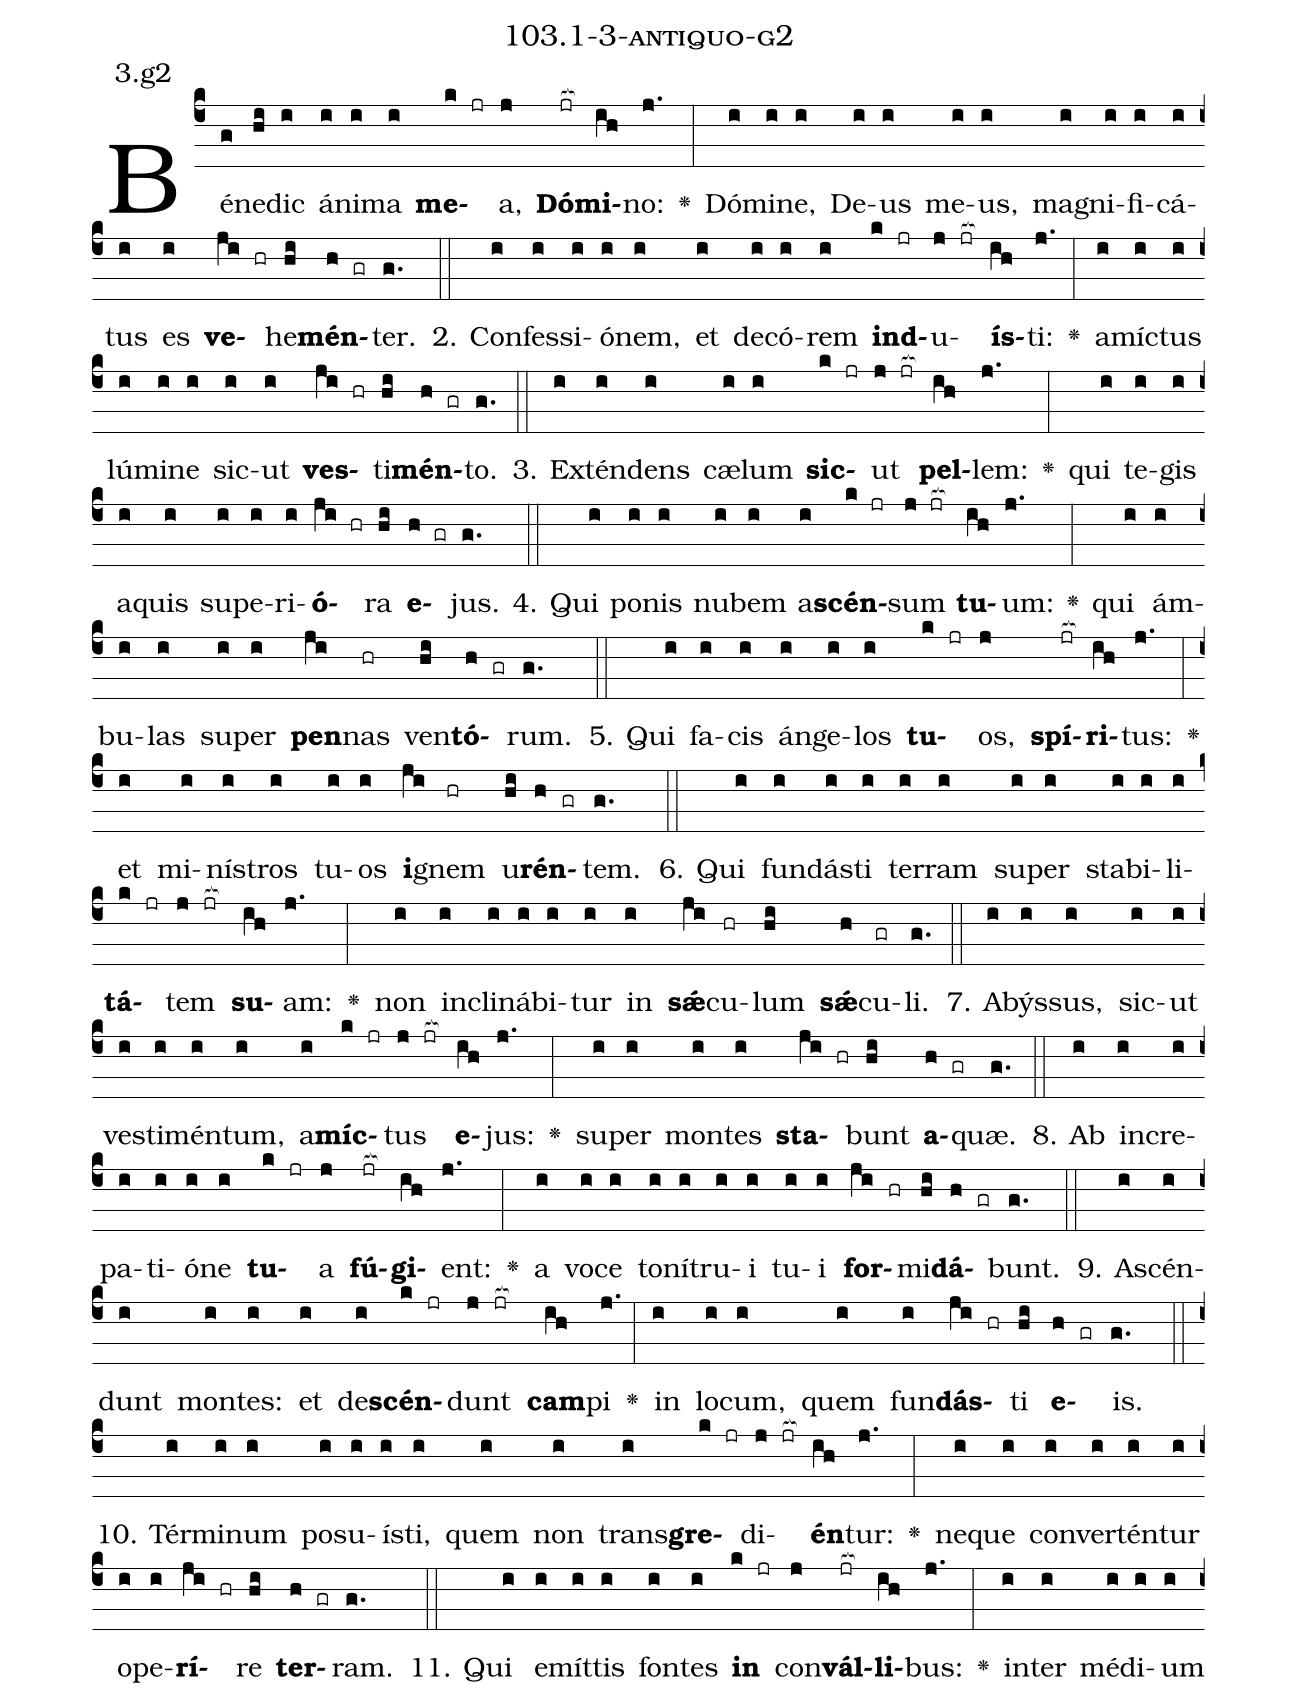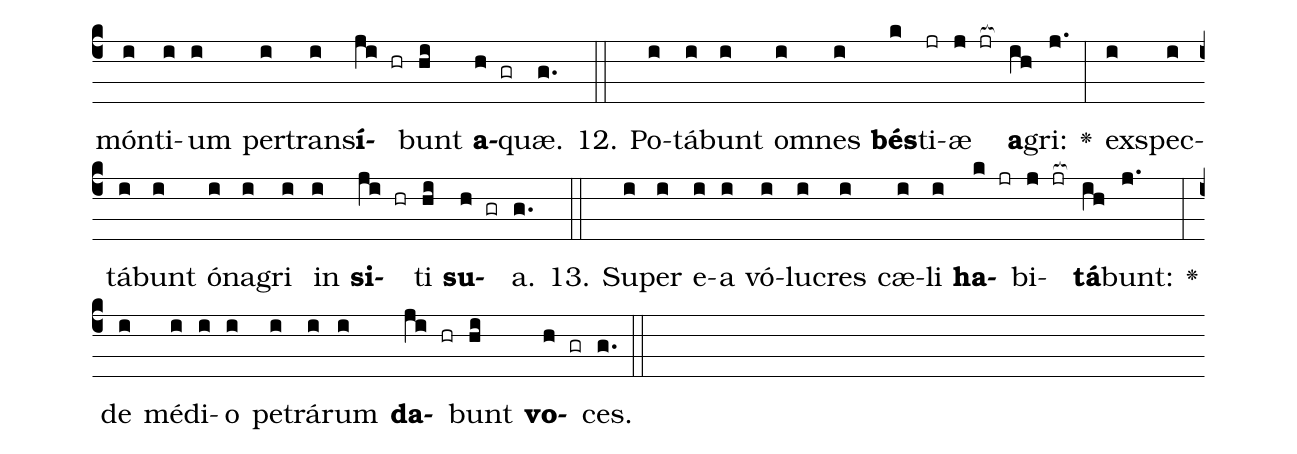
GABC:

name: 103.1-3-antiquo-g2;
annotation: 3.g2;
%%
(c4)Bé(g)ne(hi)dic(i) á(i)ni(i)ma(i) <b>me</b>(k jr)a,(j) <b>Dó</b>(jr[ocb:1{])<b>mi</b>(ih[ocb:0}])no:(j.) <v>\greheightstar</v>(:) Dó(i)mi(i)ne,(i) De(i)us(i) me(i)us,(i) ma(i)gni(i)fi(i)cá(i)tus(i) es(i) <b>ve</b>(ji hr)he(hi)<b>mén</b>(h gr)ter.(g.) (::)
2. Con(i)fes(i)si(i)ó(i)nem,(i) et(i) de(i)có(i)rem(i) <b>ind</b>(k jr)u(j jr[ocb:1{])<b>ís</b>(ih[ocb:0}])ti:(j.) <v>\greheightstar</v>(:) a(i)míc(i)tus(i) lú(i)mi(i)ne(i) sic(i)ut(i) <b>ves</b>(ji hr)ti(hi)<b>mén</b>(h gr)to.(g.) (::)
3. Ex(i)tén(i)dens(i) cæ(i)lum(i) <b>sic</b>(k jr)ut(j jr[ocb:1{]) <b>pel</b>(ih[ocb:0}])lem:(j.) <v>\greheightstar</v>(:) qui(i) te(i)gis(i) a(i)quis(i) su(i)pe(i)ri(i)<b>ó</b>(ji hr)ra(hi) <b>e</b>(h gr)jus.(g.) (::)
4. Qui(i) po(i)nis(i) nu(i)bem(i) a(i)<b>scén</b>(k jr)sum(j jr[ocb:1{]) <b>tu</b>(ih[ocb:0}])um:(j.) <v>\greheightstar</v>(:) qui(i) ám(i)bu(i)las(i) su(i)per(i) <b>pen</b>(ji)nas(hr) ven(hi)<b>tó</b>(h gr)rum.(g.) (::)
5. Qui(i) fa(i)cis(i) án(i)ge(i)los(i) <b>tu</b>(k jr)os,(j) <b>spí</b>(jr[ocb:1{])<b>ri</b>(ih[ocb:0}])tus:(j.) <v>\greheightstar</v>(:) et(i) mi(i)nís(i)tros(i) tu(i)os(i) <b>i</b>(ji)gnem(hr) u(hi)<b>rén</b>(h gr)tem.(g.) (::)
6. Qui(i) fun(i)dás(i)ti(i) ter(i)ram(i) su(i)per(i) sta(i)bi(i)li(i)<b>tá</b>(k jr)tem(j jr[ocb:1{]) <b>su</b>(ih[ocb:0}])am:(j.) <v>\greheightstar</v>(:) non(i) in(i)cli(i)ná(i)bi(i)tur(i) in(i) <b>sǽ</b>(ji)cu(hr)lum(hi) <b>sǽ</b>(h)cu(gr)li.(g.) (::)
7. A(i)býs(i)sus,(i) sic(i)ut(i) ves(i)ti(i)mén(i)tum,(i) a(i)<b>míc</b>(k jr)tus(j jr[ocb:1{]) <b>e</b>(ih[ocb:0}])jus:(j.) <v>\greheightstar</v>(:) su(i)per(i) mon(i)tes(i) <b>sta</b>(ji hr)bunt(hi) <b>a</b>(h gr)quæ.(g.) (::)
8. Ab(i) in(i)cre(i)pa(i)ti(i)ó(i)ne(i) <b>tu</b>(k jr)a(j) <b>fú</b>(jr[ocb:1{])<b>gi</b>(ih[ocb:0}])ent:(j.) <v>\greheightstar</v>(:) a(i) vo(i)ce(i) to(i)ní(i)tru(i)i(i) tu(i)i(i) <b>for</b>(ji hr)mi(hi)<b>dá</b>(h gr)bunt.(g.) (::)
9. A(i)scén(i)dunt(i) mon(i)tes:(i) et(i) de(i)<b>scén</b>(k jr)dunt(j jr[ocb:1{]) <b>cam</b>(ih[ocb:0}])pi(j.) <v>\greheightstar</v>(:) in(i) lo(i)cum,(i) quem(i) fun(i)<b>dás</b>(ji hr)ti(hi) <b>e</b>(h gr)is.(g.) (::)
10. Tér(i)mi(i)num(i) po(i)su(i)ís(i)ti,(i) quem(i) non(i) trans(i)<b>gre</b>(k jr)di(j jr[ocb:1{])<b>én</b>(ih[ocb:0}])tur:(j.) <v>\greheightstar</v>(:) ne(i)que(i) con(i)ver(i)tén(i)tur(i) o(i)pe(i)<b>rí</b>(ji hr)re(hi) <b>ter</b>(h gr)ram.(g.) (::)
11. Qui(i) e(i)mít(i)tis(i) fon(i)tes(i) <b>in</b>(k jr) con(j)<b>vál</b>(jr[ocb:1{])<b>li</b>(ih[ocb:0}])bus:(j.) <v>\greheightstar</v>(:) in(i)ter(i) mé(i)di(i)um(i) món(i)ti(i)um(i) per(i)trans(i)<b>í</b>(ji hr)bunt(hi) <b>a</b>(h gr)quæ.(g.) (::)
12. Po(i)tá(i)bunt(i) om(i)nes(i) <b>bés</b>(k)ti(jr)æ(j jr[ocb:1{]) <b>a</b>(ih[ocb:0}])gri:(j.) <v>\greheightstar</v>(:) ex(i)spec(i)tá(i)bunt(i) ó(i)na(i)gri(i) in(i) <b>si</b>(ji hr)ti(hi) <b>su</b>(h gr)a.(g.) (::)
13. Su(i)per(i) e(i)a(i) vó(i)lu(i)cres(i) cæ(i)li(i) <b>ha</b>(k jr)bi(j jr[ocb:1{])<b>tá</b>(ih[ocb:0}])bunt:(j.) <v>\greheightstar</v>(:) de(i) mé(i)di(i)o(i) pe(i)trá(i)rum(i) <b>da</b>(ji hr)bunt(hi) <b>vo</b>(h gr)ces.(g.) (::)
